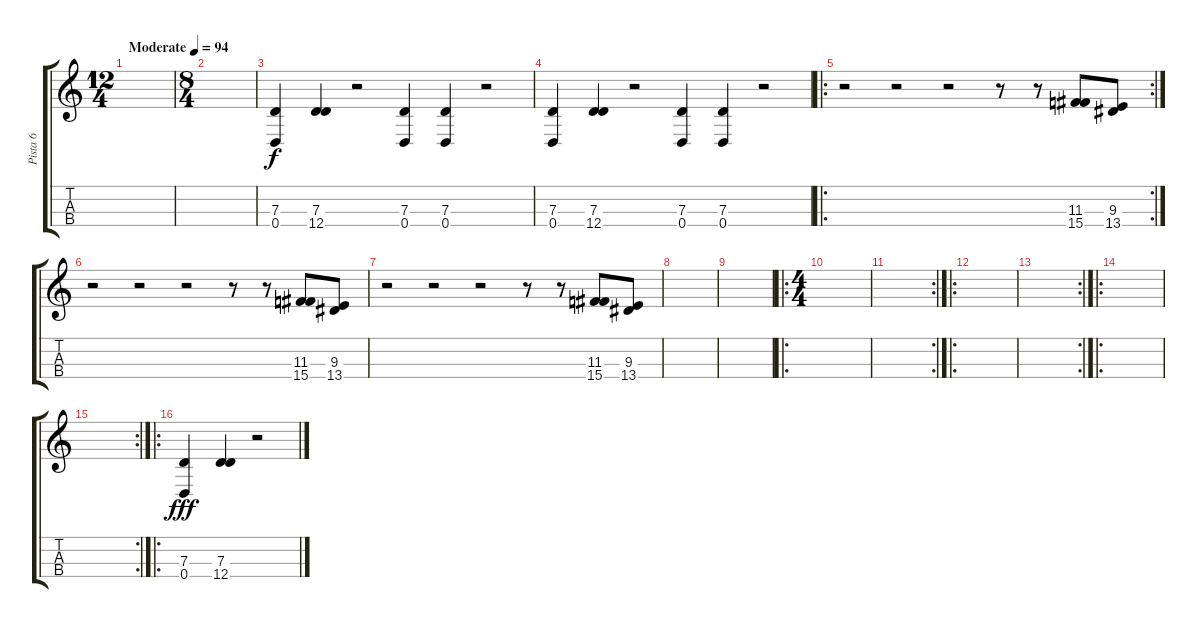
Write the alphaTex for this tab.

\track ("Pista 6" "Pista 6") {instrument orchestrahit}
\staff {score tabs}
\tuning (E4 B3 G3 D3) {hide}
\ts (12 4)
\tempo (94 "Moderate")
\clef g2
\ks c
|
\ts (8 4)
|
(7.3 0.4).4 (7.3 12.4).4 r.2 (7.3 0.4).4 (7.3 0.4).4 r.2 |
(7.3 0.4).4 (7.3 12.4).4 r.2 (7.3 0.4).4 (7.3 0.4).4 r.2 |
\ro
\rc 2
r.2 r.2 r.2 r.8 r.8 (11.3 15.4).8{dy f} (9.3 13.4).8 |
r.2 r.2 r.2 r.8 r.8 (11.3 15.4).8 (9.3 13.4).8 |
r.2 r.2 r.2 r.8 r.8 (11.3 15.4).8 (9.3 13.4).8 |
|
|
\ro
\ts (4 4)
|
\rc 2
|
\ro
|
\rc 2
|
\ro
|
\rc 2
|
\ro
(7.3 0.4).4{dy fff} (7.3 12.4).4 r.2
